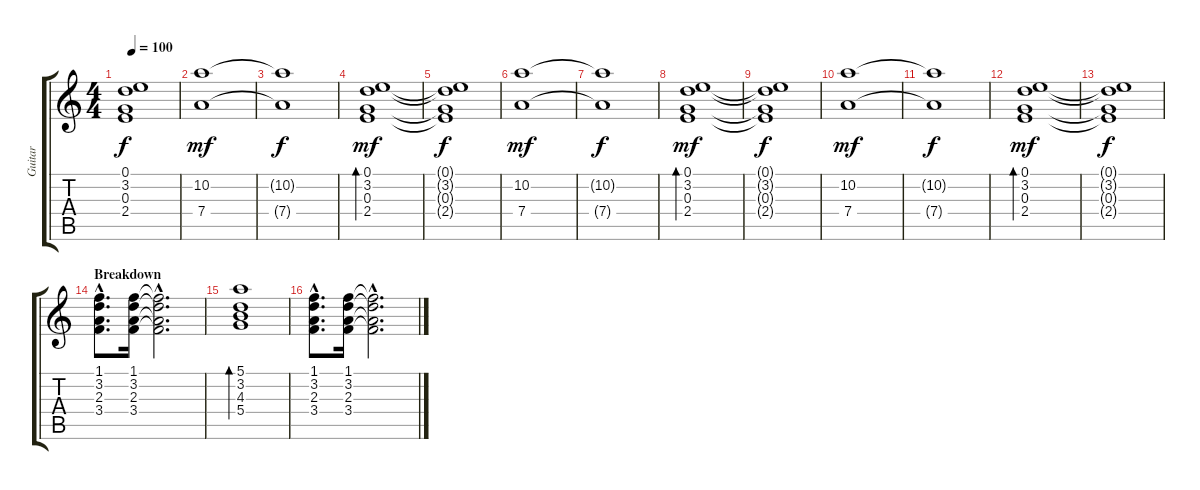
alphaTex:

\track ("Guitar" "Guitar") {instrument acousticguitarnylon}
\staff {score tabs}
\tuning (E4 B3 G3 D3 A2 E2) {hide}
\ts (4 4)
\tempo 100
\clef g2
\ks c
(0.1{t} 3.2{t} 0.3{t} 2.4{t}).1{dy f} |
(10.2 7.4).1{dy mf} |
(10.2{t} 7.4{t}).1{dy f} |
(0.1 3.2 0.3 2.4).1{bd 480 dy mf} |
(0.1{t} 3.2{t} 0.3{t} 2.4{t}).1{dy f} |
(10.2 7.4).1{dy mf} |
(10.2{t} 7.4{t}).1{dy f} |
(0.1 3.2 0.3 2.4).1{bd 480 dy mf} |
(0.1{t} 3.2{t} 0.3{t} 2.4{t}).1{dy f} |
(10.2 7.4).1{dy mf} |
(10.2{t} 7.4{t}).1{dy f} |
(0.1 3.2 0.3 2.4).1{bd 480 dy mf} |
(0.1{t} 3.2{t} 0.3{t} 2.4{t}).1{dy f} |
\section ("" "Breakdown")
(1.1{hac} 3.2{hac} 2.3{hac} 3.4{hac}).8{d} (1.1 3.2 2.3 3.4).16 (1.1{hac t} 3.2{hac t} 2.3{hac t} 3.4{hac t}).2{d} |
(5.1 3.2 4.3 5.4).1{bd 240} |
(1.1{hac} 3.2{hac} 2.3{hac} 3.4{hac}).8{d} (1.1 3.2 2.3 3.4).16 (1.1{hac t} 3.2{hac t} 2.3{hac t} 3.4{hac t}).2{d}
